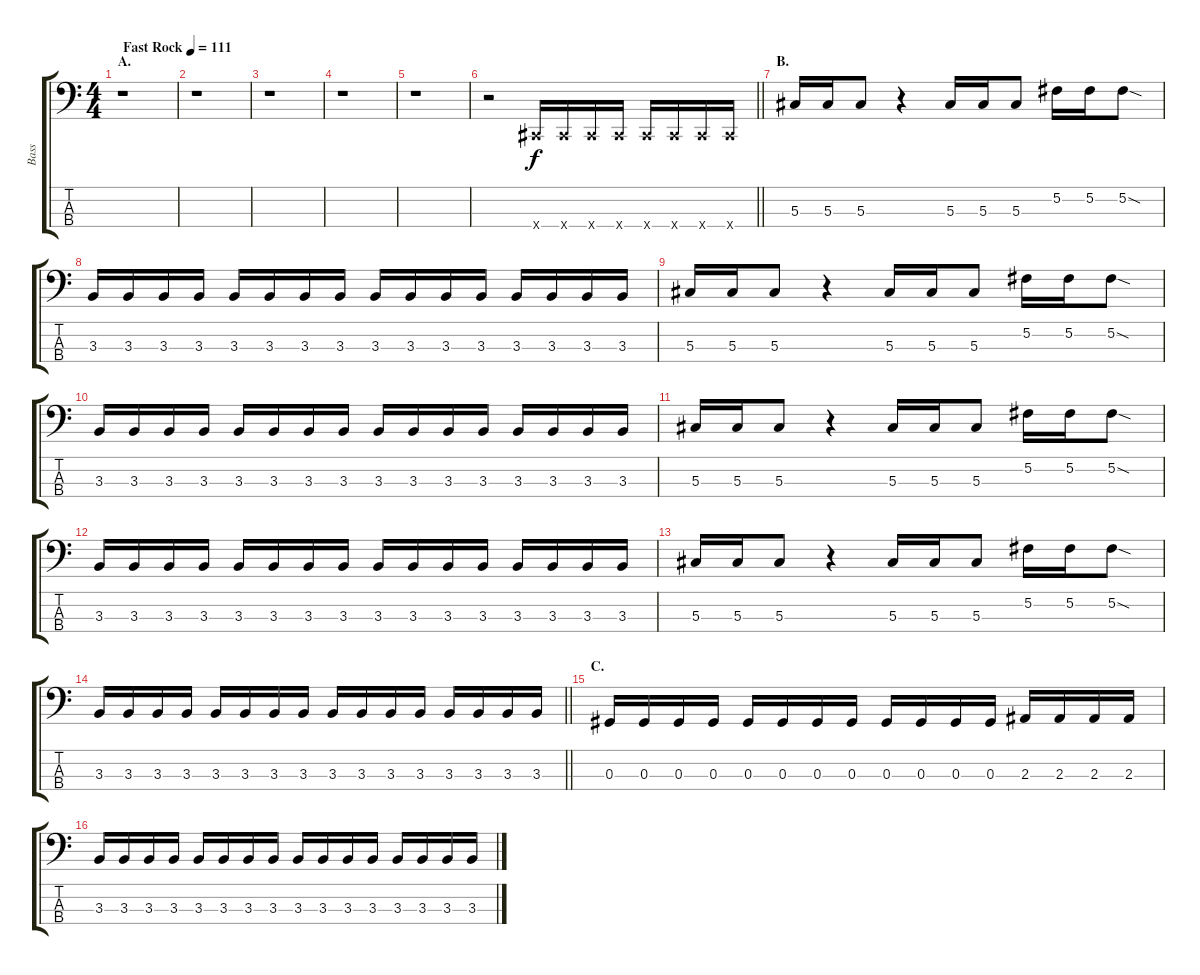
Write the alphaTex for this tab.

\track ("Bass" "Bass") {instrument electricbasspick}
\staff {score tabs}
\tuning (Gb2 Db2 Ab1 Db1) {hide}
\ts (4 4)
\section ("" "A.")
\tempo (111 "Fast Rock")
\clef f4
\ks c
r.1{dy f instrument electricbasspick} |
r.1 |
r.1 |
r.1 |
r.1 |
\barLineRight lightlight
r.2 0.4{x}.16 0.4{x}.16 0.4{x}.16 0.4{x}.16 0.4{x}.16 0.4{x}.16 0.4{x}.16 0.4{x}.16 |
\section ("" "B.")
5.3.16 5.3.16 5.3.8 r.4 5.3.16 5.3.16 5.3.8 5.2.16 5.2.16 5.2{sod}.8 |
3.3.16 3.3.16 3.3.16 3.3.16 3.3.16 3.3.16 3.3.16 3.3.16 3.3.16 3.3.16 3.3.16 3.3.16 3.3.16 3.3.16 3.3.16 3.3.16 |
5.3.16 5.3.16 5.3.8 r.4 5.3.16 5.3.16 5.3.8 5.2.16 5.2.16 5.2{sod}.8 |
3.3.16 3.3.16 3.3.16 3.3.16 3.3.16 3.3.16 3.3.16 3.3.16 3.3.16 3.3.16 3.3.16 3.3.16 3.3.16 3.3.16 3.3.16 3.3.16 |
5.3.16 5.3.16 5.3.8 r.4 5.3.16 5.3.16 5.3.8 5.2.16 5.2.16 5.2{sod}.8 |
3.3.16 3.3.16 3.3.16 3.3.16 3.3.16 3.3.16 3.3.16 3.3.16 3.3.16 3.3.16 3.3.16 3.3.16 3.3.16 3.3.16 3.3.16 3.3.16 |
5.3.16 5.3.16 5.3.8 r.4 5.3.16 5.3.16 5.3.8 5.2.16 5.2.16 5.2{sod}.8 |
\barLineRight lightlight
3.3.16 3.3.16 3.3.16 3.3.16 3.3.16 3.3.16 3.3.16 3.3.16 3.3.16 3.3.16 3.3.16 3.3.16 3.3.16 3.3.16 3.3.16 3.3.16 |
\section ("" "C.")
0.3.16 0.3.16 0.3.16 0.3.16 0.3.16 0.3.16 0.3.16 0.3.16 0.3.16 0.3.16 0.3.16 0.3.16 2.3.16 2.3.16 2.3.16 2.3.16 |
3.3.16 3.3.16 3.3.16 3.3.16 3.3.16 3.3.16 3.3.16 3.3.16 3.3.16 3.3.16 3.3.16 3.3.16 3.3.16 3.3.16 3.3.16 3.3.16
